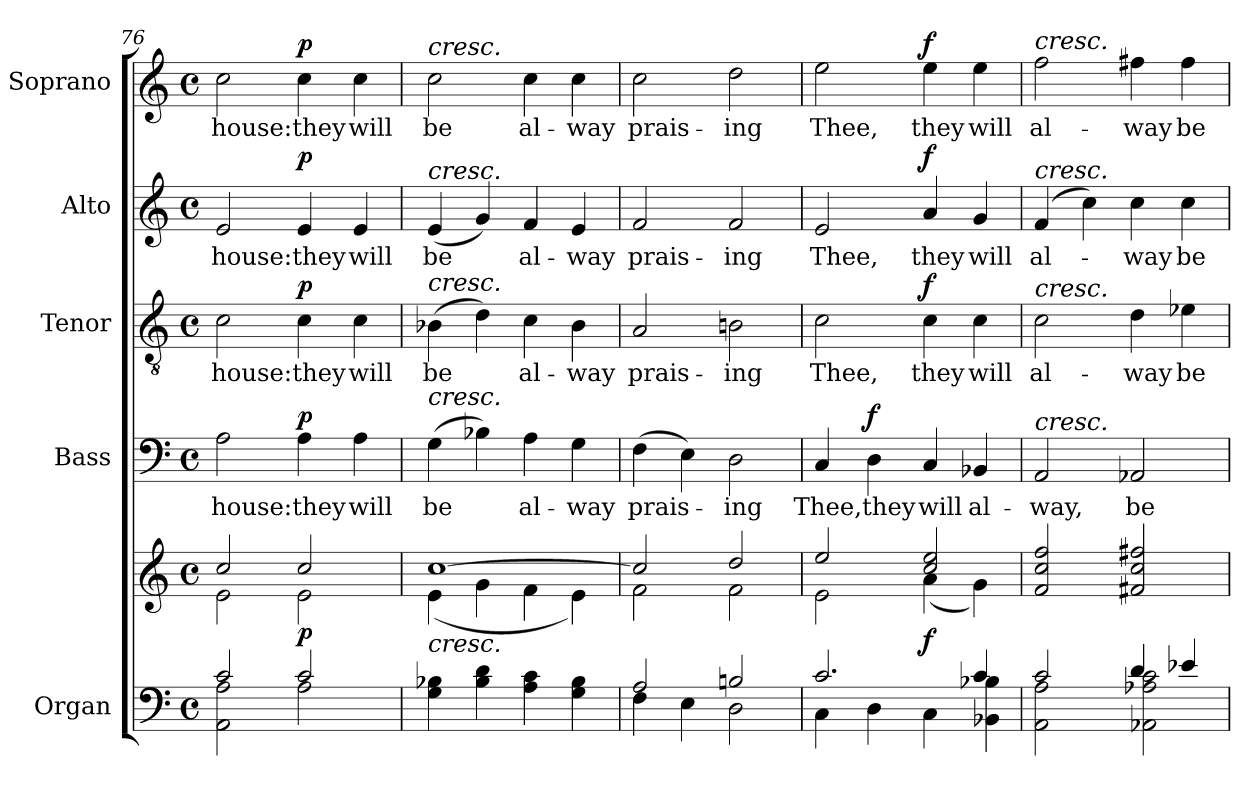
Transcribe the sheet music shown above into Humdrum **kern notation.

**kern	**kern	**dynam	**kern	**text	**dynam	**kern	**text	**dynam	**kern	**text	**dynam	**kern	**text	**dynam
*part5	*part5	*part5	*part4	*part4	*part4	*part3	*part3	*part3	*part2	*part2	*part2	*part1	*part1	*part1
*staff6	*staff5	*staff5/6	*staff4	*staff4	*staff4	*staff3	*staff3	*staff3	*staff2	*staff2	*staff2	*staff1	*staff1	*staff1
*I"Organ	*	*	*I"Bass	*	*	*I"Tenor	*	*	*I"Alto	*	*	*I"Soprano	*	*
*I'Org.	*	*	*I'B.	*	*	*I'T.	*	*	*I'A.	*	*	*I'S.	*	*
!!LO:PB:g=z
*clefF4	*clefG2	*	*clefF4	*	*	*clefGv2	*	*	*clefG2	*	*	*clefG2	*	*
*	*	*	*	*	*	*ITrd7c12	*	*	*	*	*	*	*	*
*k[]	*k[]	*	*k[]	*	*	*k[]	*	*	*k[]	*	*	*k[]	*	*
*C:	*C:	*	*C:	*	*	*C:	*	*	*C:	*	*	*C:	*	*
*M4/4	*M4/4	*	*M4/4	*	*	*M4/4	*	*	*M4/4	*	*	*M4/4	*	*
*met(c)	*met(c)	*	*met(c)	*	*	*met(c)	*	*	*met(c)	*	*	*met(c)	*	*
=76	=76	=76	=76	=76	=76	=76	=76	=76	=76	=76	=76	=76	=76	=76
*^	*^	*	*	*	*	*	*	*	*	*	*	*	*	*
!	!	!	!	!	!	!LO:LY:b:color=#000000	!	!	!	!	!	!	!	!	!	!
!	!	!	!	!	!	!	!	!	!LO:LY:b:color=#000000	!	!	!	!	!	!	!
!	!	!	!	!	!	!	!	!	!	!	!	!LO:LY:b:color=#000000	!	!	!	!
!	!	!	!	!	!	!	!	!	!	!	!	!	!	!	!LO:LY:b:color=#000000	!
2ci/	2AAi\ 2Ai	2cci/	2ei\	.	2Ai\	house:	.	2Ci\	house:	.	2ei/	house:	.	2cci\	house:	.
!	!	!	!	!	!	!LO:LY:b:color=#000000	!	!	!	!	!	!	!	!	!	!
!	!	!	!	!	!	!	!	!	!LO:LY:b:color=#000000	!	!	!	!	!	!	!
!	!	!	!	!	!	!	!	!	!	!	!	!LO:LY:b:color=#000000	!	!	!	!
!	!	!	!	!	!	!	!	!	!	!	!	!	!	!	!LO:LY:b:color=#000000	!
2ci/	2Ai\	2cci/	2ei\	p	4Ai\	they	p	4Ci\	they	p	4ei/	they	p	4cci\	they	p
!	!	!	!	!	!	!LO:LY:b:color=#000000	!	!	!	!	!	!	!	!	!	!
!	!	!	!	!	!	!	!	!	!LO:LY:b:color=#000000	!	!	!	!	!	!	!
!	!	!	!	!	!	!	!	!	!	!	!	!LO:LY:b:color=#000000	!	!	!	!
!	!	!	!	!	!	!	!	!	!	!	!	!	!	!	!LO:LY:b:color=#000000	!
.	.	.	.	.	4Ai\	will	.	4Ci\	will	.	4ei/	will	.	4cci\	will	.
*v	*v	*	*	*	*	*	*	*	*	*	*	*	*	*	*	*
=77	=77	=77	=77	=77	=77	=77	=77	=77	=77	=77	=77	=77	=77	=77	=77
!	!	!	!	!	!LO:LY:b:color=#000000	!	!	!	!	!	!	!	!	!	!
!	!	!	!	!	!	!	!	!LO:LY:b:color=#000000	!	!	!	!	!	!	!
!	!	!	!	!	!	!	!	!	!	!	!LO:LY:b:color=#000000	!	!	!	!
!	!	!	!	!	!	!	!	!	!	!	!	!	!LO:TX:a:i:t=cresc.	!	!
!	!	!	!	!	!	!	!	!	!	!LO:TX:a:i:t=cresc.	!	!	!	!	!
!	!	!	!	!	!	!	!LO:TX:a:i:t=cresc.	!	!	!	!	!	!	!	!
!	!	!	!	!LO:TX:a:i:t=cresc.	!	!	!	!	!	!	!	!	!	!	!
!	!LO:TX:b:i:t=cresc.	!	!	!	!	!	!	!	!	!	!	!	!	!	!
!	!	!	!	!	!	!	!	!	!	!	!	!	!	!LO:LY:b:color=#000000	!
4Gi\ 4B-Xi	[>1cci	(4ei\	.	(4Gi\	be	.	(4BB-Xi\	be	.	(4ei/	be	.	2cci\	be	.
4B-i\ 4di	.	4gi\	.	4B-Xi\)	.	.	4Di\)	.	.	4gi/)	.	.	.	.	.
!	!	!	!	!	!LO:LY:b:color=#000000	!	!	!	!	!	!	!	!	!	!
!	!	!	!	!	!	!	!	!LO:LY:b:color=#000000	!	!	!	!	!	!	!
!	!	!	!	!	!	!	!	!	!	!	!LO:LY:b:color=#000000	!	!	!	!
!	!	!	!	!	!	!	!	!	!	!	!	!	!	!LO:LY:b:color=#000000	!
4Ai\ 4ci	.	4fi\	.	4Ai\	al-	.	4Ci\	al-	.	4fi/	al-	.	4cci\	al-	.
!	!	!	!	!	!LO:LY:b:color=#000000	!	!	!	!	!	!	!	!	!	!
!	!	!	!	!	!	!	!	!LO:LY:b:color=#000000	!	!	!	!	!	!	!
!	!	!	!	!	!	!	!	!	!	!	!LO:LY:b:color=#000000	!	!	!	!
!	!	!	!	!	!	!	!	!	!	!	!	!	!	!LO:LY:b:color=#000000	!
4Gi\ 4B-i	.	4ei\)	.	4Gi\	-way	.	4BB-i\	-way	.	4ei/	-way	.	4cci\	-way	.
=78	=78	=78	=78	=78	=78	=78	=78	=78	=78	=78	=78	=78	=78	=78	=78
*^	*	*	*	*	*	*	*	*	*	*	*	*	*	*	*
!	!	!	!	!	!	!LO:LY:b:color=#000000	!	!	!	!	!	!	!	!	!	!
!	!	!	!	!	!	!	!	!	!LO:LY:b:color=#000000	!	!	!	!	!	!	!
!	!	!	!	!	!	!	!	!	!	!	!	!LO:LY:b:color=#000000	!	!	!	!
!	!	!	!	!	!	!	!	!	!	!	!	!	!	!	!LO:LY:b:color=#000000	!
2Ai/	4Fi\	2cci/]	2fi\	.	(4Fi\	prais-	.	2AAi/	prais-	.	2fi/	prais-	.	2cci\	prais-	.
.	4Ei\	.	.	.	4Ei\)	.	.	.	.	.	.	.	.	.	.	.
!	!	!	!	!	!	!LO:LY:b:color=#000000	!	!	!	!	!	!	!	!	!	!
!	!	!	!	!	!	!	!	!	!LO:LY:b:color=#000000	!	!	!	!	!	!	!
!	!	!	!	!	!	!	!	!	!	!	!	!LO:LY:b:color=#000000	!	!	!	!
!	!	!	!	!	!	!	!	!	!	!	!	!	!	!	!LO:LY:b:color=#000000	!
2Bni/	2Di\	2ddi/	2fi\	.	2Di\	-ing	.	2BBni\	-ing	.	2fi/	-ing	.	2ddi\	-ing	.
=79	=79	=79	=79	=79	=79	=79	=79	=79	=79	=79	=79	=79	=79	=79	=79	=79
!	!	!	!	!	!	!LO:LY:b:color=#000000	!	!	!	!	!	!	!	!	!	!
!	!	!	!	!	!	!	!	!	!LO:LY:b:color=#000000	!	!	!	!	!	!	!
!	!	!	!	!	!	!	!	!	!	!	!	!LO:LY:b:color=#000000	!	!	!	!
!	!	!	!	!	!	!	!	!	!	!	!	!	!	!	!LO:LY:b:color=#000000	!
2.ci/	4Ci\	2eei/	2ei\	.	4Ci/	Thee,	.	2Ci\	Thee,	.	2ei/	Thee,	.	2eei\	Thee,	.
!	!	!	!	!	!	!LO:LY:b:color=#000000	!	!	!	!	!	!	!	!	!	!
.	4Di\	.	.	.	4Di\	they	f	.	.	.	.	.	.	.	.	.
!	!	!	!	!	!	!LO:LY:b:color=#000000	!	!	!	!	!	!	!	!	!	!
!	!	!	!	!	!	!	!	!	!LO:LY:b:color=#000000	!	!	!	!	!	!	!
!	!	!	!	!	!	!	!	!	!	!	!	!LO:LY:b:color=#000000	!	!	!	!
!	!	!	!	!	!	!	!	!	!	!	!	!	!	!	!LO:LY:b:color=#000000	!
.	4Ci\	2cci/ 2eei	(4ai\	f	4Ci/	will	.	4Ci\	they	f	4ai/	they	f	4eei\	they	f
!	!	!	!	!	!	!LO:LY:b:color=#000000	!	!	!	!	!	!	!	!	!	!
!	!	!	!	!	!	!	!	!	!LO:LY:b:color=#000000	!	!	!	!	!	!	!
!	!	!	!	!	!	!	!	!	!	!	!	!LO:LY:b:color=#000000	!	!	!	!
!	!	!	!	!	!	!	!	!	!	!	!	!	!	!	!LO:LY:b:color=#000000	!
4ci/	4BB-Xi\ 4B-Xi	.	4gi\)	.	4BB-Xi/	al-	.	4Ci\	will	.	4gi/	will	.	4eei\	will	.
*	*	*v	*v	*	*	*	*	*	*	*	*	*	*	*	*	*
=80	=80	=80	=80	=80	=80	=80	=80	=80	=80	=80	=80	=80	=80	=80	=80
*	*	*^	*	*	*	*	*	*	*	*	*	*	*	*	*
!	!	!	!	!	!	!LO:LY:b:color=#000000	!	!	!	!	!	!	!	!	!	!
*	*	*v	*v	*	*	*	*	*	*	*	*	*	*	*	*	*
*	*	*^	*	*	*	*	*	*	*	*	*	*	*	*	*
!	!	!	!	!	!	!	!	!	!LO:LY:b:color=#000000	!	!	!	!	!	!	!
*	*	*v	*v	*	*	*	*	*	*	*	*	*	*	*	*	*
*	*	*^	*	*	*	*	*	*	*	*	*	*	*	*	*
!	!	!	!	!	!	!	!	!	!	!	!	!LO:LY:b:color=#000000	!	!	!	!
*	*	*v	*v	*	*	*	*	*	*	*	*	*	*	*	*	*
*	*	*^	*	*	*	*	*	*	*	*	*	*	*	*	*
!	!	!	!	!	!	!	!	!	!	!	!	!	!	!LO:TX:a:i:t=cresc.	!	!
!	!	!	!	!	!	!	!	!	!	!	!LO:TX:a:i:t=cresc.	!	!	!	!	!
!	!	!	!	!	!	!	!	!LO:TX:a:i:t=cresc.	!	!	!	!	!	!	!	!
!	!	!	!	!	!LO:TX:a:i:t=cresc.	!	!	!	!	!	!	!	!	!	!	!
!	!	!LO:TX:b:i:t=cresc.	!	!	!	!	!	!	!	!	!	!	!	!	!	!
!	!	!	!	!	!	!	!	!	!	!	!	!	!	!	!LO:LY:b:color=#000000	!
*	*	*v	*v	*	*	*	*	*	*	*	*	*	*	*	*	*
2ci/	2AAi\ 2Ai	2fi/ 2cci 2ffi	.	2AAi/	-way,	.	2Ci\	al-	.	(4fi/	al-	.	2ffi\	al-	.
.	.	.	.	.	.	.	.	.	.	4cci\)	.	.	.	.	.
!	!	!	!	!	!LO:LY:b:color=#000000	!	!	!	!	!	!	!	!	!	!
!	!	!	!	!	!	!	!	!LO:LY:b:color=#000000	!	!	!	!	!	!	!
!	!	!	!	!	!	!	!	!	!	!	!LO:LY:b:color=#000000	!	!	!	!
!	!	!	!	!	!	!	!	!	!	!	!	!	!	!LO:LY:b:color=#000000	!
4di/	2AA-Xi\ 2A-Xi 2ci	2f#Xi/ 2cci 2ff#Xi	.	2AA-Xi/	be	.	4Di\	-way	.	4cci\	-way	.	4ff#Xi\	-way	.
!	!	!	!	!	!	!	!	!LO:LY:b:color=#000000	!	!	!	!	!	!	!
!	!	!	!	!	!	!	!	!	!	!	!LO:LY:b:color=#000000	!	!	!	!
!	!	!	!	!	!	!	!	!	!	!	!	!	!	!LO:LY:b:color=#000000	!
4e-Xi/	.	.	.	.	.	.	4E-Xi\	be	.	4cci\	be	.	4ff#i\	be	.
*v	*v	*	*	*	*	*	*	*	*	*	*	*	*	*	*
=	=	=	=	=	=	=	=	=	=	=	=	=	=	=
*-	*-	*-	*-	*-	*-	*-	*-	*-	*-	*-	*-	*-	*-	*-
